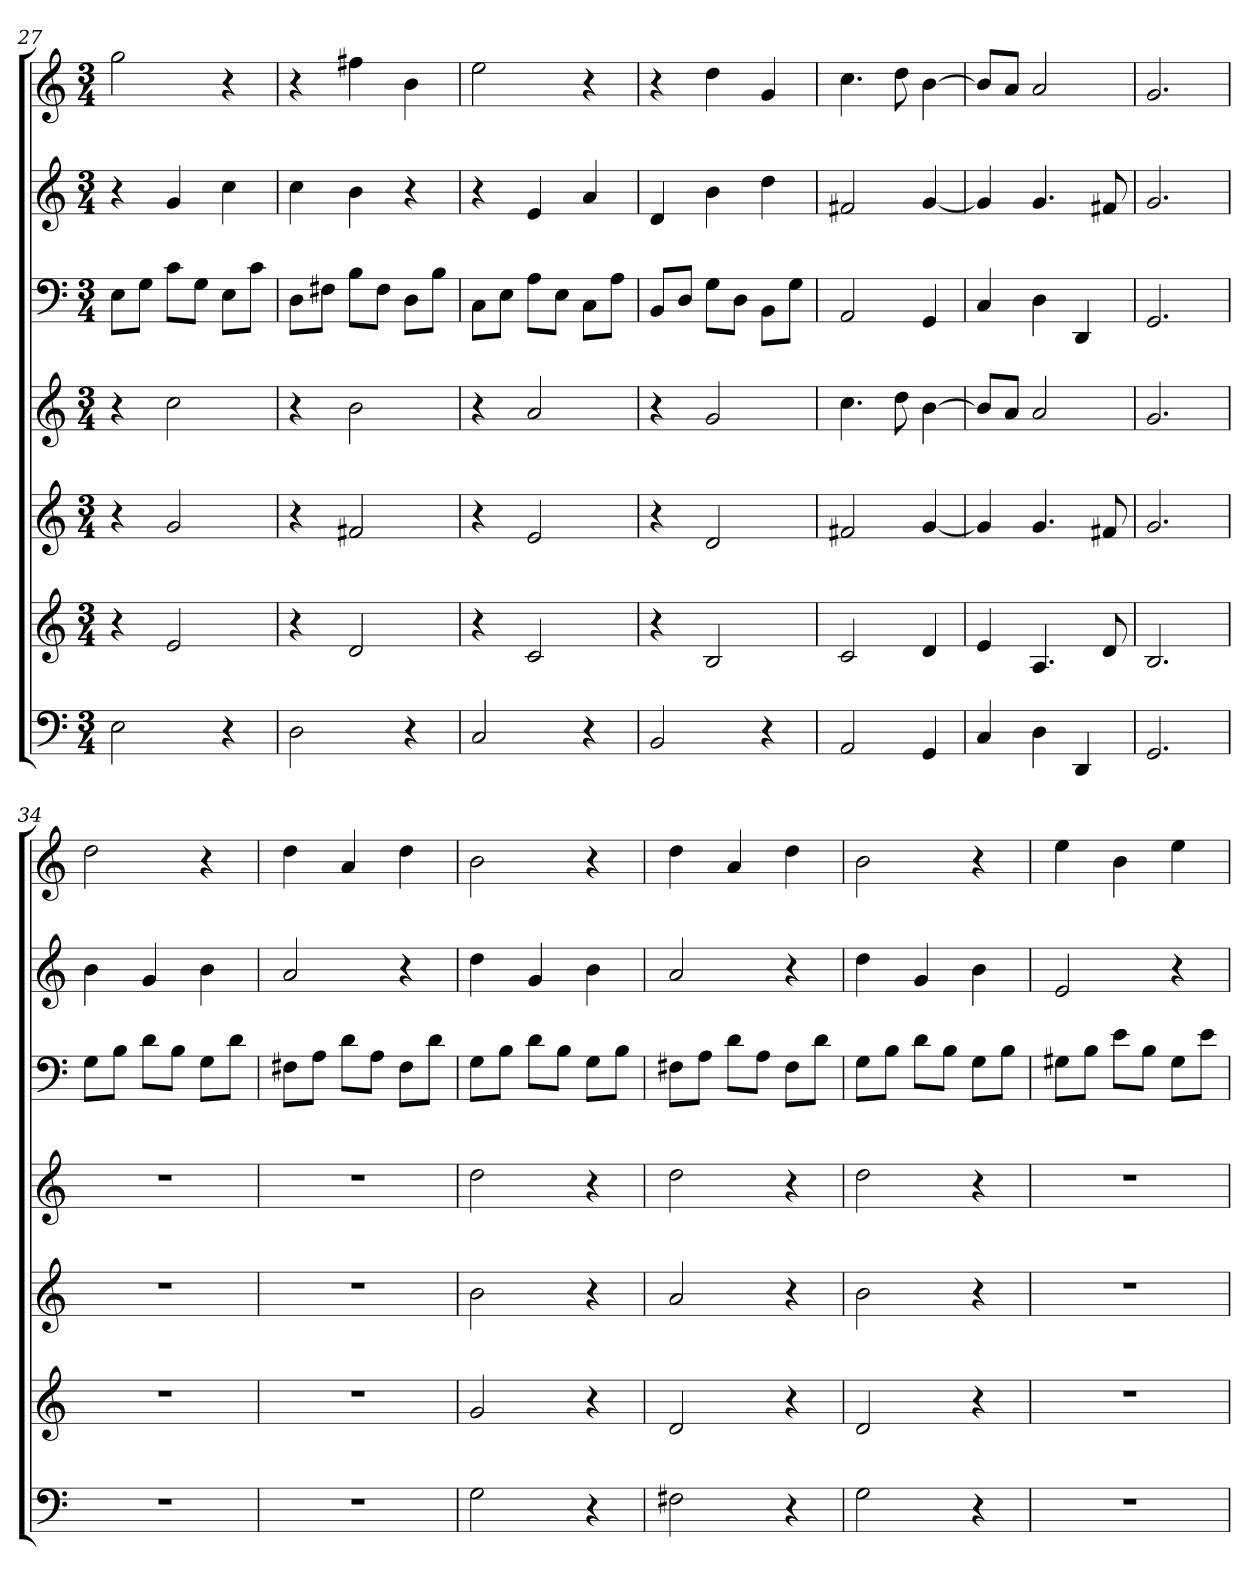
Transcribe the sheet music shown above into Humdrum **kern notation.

**kern	**kern	**kern	**kern	**kern	**kern	**kern
*part7	*part6	*part5	*part4	*part3	*part2	*part1
*staff7	*staff6	*staff5	*staff4	*staff3	*staff2	*staff1
*k[]	*k[]	*k[]	*k[]	*k[]	*k[]	*k[]
*C:	*C:	*C:	*C:	*C:	*C:	*C:
*M3/4	*M3/4	*M3/4	*M3/4	*M3/4	*M3/4	*M3/4
=27	=27	=27	=27	=27	=27	=27
2E	4r	4r	4r	8EL	4r	2gg
.	.	.	.	8GJ	.	.
.	2e	2g	2cc	8cL	4g	.
.	.	.	.	8GJ	.	.
4r	.	.	.	8EL	4cc	4r
.	.	.	.	8cJ	.	.
=28	=28	=28	=28	=28	=28	=28
2D	4r	4r	4r	8DL	4cc	4r
.	.	.	.	8F#XJ	.	.
.	2d	2f#X	2b	8BL	4b	4ff#X
.	.	.	.	8F#J	.	.
4r	.	.	.	8DL	4r	4b
.	.	.	.	8BJ	.	.
=29	=29	=29	=29	=29	=29	=29
2C	4r	4r	4r	8CL	4r	2ee
.	.	.	.	8EJ	.	.
.	2c	2e	2a	8AL	4e	.
.	.	.	.	8EJ	.	.
4r	.	.	.	8CL	4a	4r
.	.	.	.	8AJ	.	.
=30	=30	=30	=30	=30	=30	=30
2BB	4r	4r	4r	8BBL	4d	4r
.	.	.	.	8DJ	.	.
.	2B	2d	2g	8GL	4b	4dd
.	.	.	.	8DJ	.	.
4r	.	.	.	8BBL	4dd	4g
.	.	.	.	8GJ	.	.
=31	=31	=31	=31	=31	=31	=31
2AA	2c	2f#X	4.cc	2AA	2f#X	4.cc
.	.	.	8dd	.	.	8dd
4GG	4d	[4g	[4b	4GG	[4g	[4b
=32	=32	=32	=32	=32	=32	=32
4C	4e	4g]	8bL]	4C	4g]	8bL]
.	.	.	8aJ	.	.	8aJ
4D	4.A	4.g	2a	4D	4.g	2a
4DD	.	.	.	4DD	.	.
.	8d	8f#X	.	.	8f#X	.
=33	=33	=33	=33	=33	=33	=33
2.GG	2.B	2.g	2.g	2.GG	2.g	2.g
=34	=34	=34	=34	=34	=34	=34
2.r	2.r	2.r	2.r	8GL	4b	2dd
.	.	.	.	8BJ	.	.
.	.	.	.	8dL	4g	.
.	.	.	.	8BJ	.	.
.	.	.	.	8GL	4b	4r
.	.	.	.	8dJ	.	.
=35	=35	=35	=35	=35	=35	=35
2.r	2.r	2.r	2.r	8F#XL	2a	4dd
.	.	.	.	8AJ	.	.
.	.	.	.	8dL	.	4a
.	.	.	.	8AJ	.	.
.	.	.	.	8F#L	4r	4dd
.	.	.	.	8dJ	.	.
=36	=36	=36	=36	=36	=36	=36
2G	2g	2b	2dd	8GL	4dd	2b
.	.	.	.	8BJ	.	.
.	.	.	.	8dL	4g	.
.	.	.	.	8BJ	.	.
4r	4r	4r	4r	8GL	4b	4r
.	.	.	.	8BJ	.	.
=37	=37	=37	=37	=37	=37	=37
2F#X	2d	2a	2dd	8F#XL	2a	4dd
.	.	.	.	8AJ	.	.
.	.	.	.	8dL	.	4a
.	.	.	.	8AJ	.	.
4r	4r	4r	4r	8F#L	4r	4dd
.	.	.	.	8dJ	.	.
=38	=38	=38	=38	=38	=38	=38
2G	2d	2b	2dd	8GL	4dd	2b
.	.	.	.	8BJ	.	.
.	.	.	.	8dL	4g	.
.	.	.	.	8BJ	.	.
4r	4r	4r	4r	8GL	4b	4r
.	.	.	.	8BJ	.	.
=39	=39	=39	=39	=39	=39	=39
2.r	2.r	2.r	2.r	8G#XL	2e	4ee
.	.	.	.	8BJ	.	.
.	.	.	.	8eL	.	4b
.	.	.	.	8BJ	.	.
.	.	.	.	8G#L	4r	4ee
.	.	.	.	8eJ	.	.
=	=	=	=	=	=	=
*-	*-	*-	*-	*-	*-	*-
